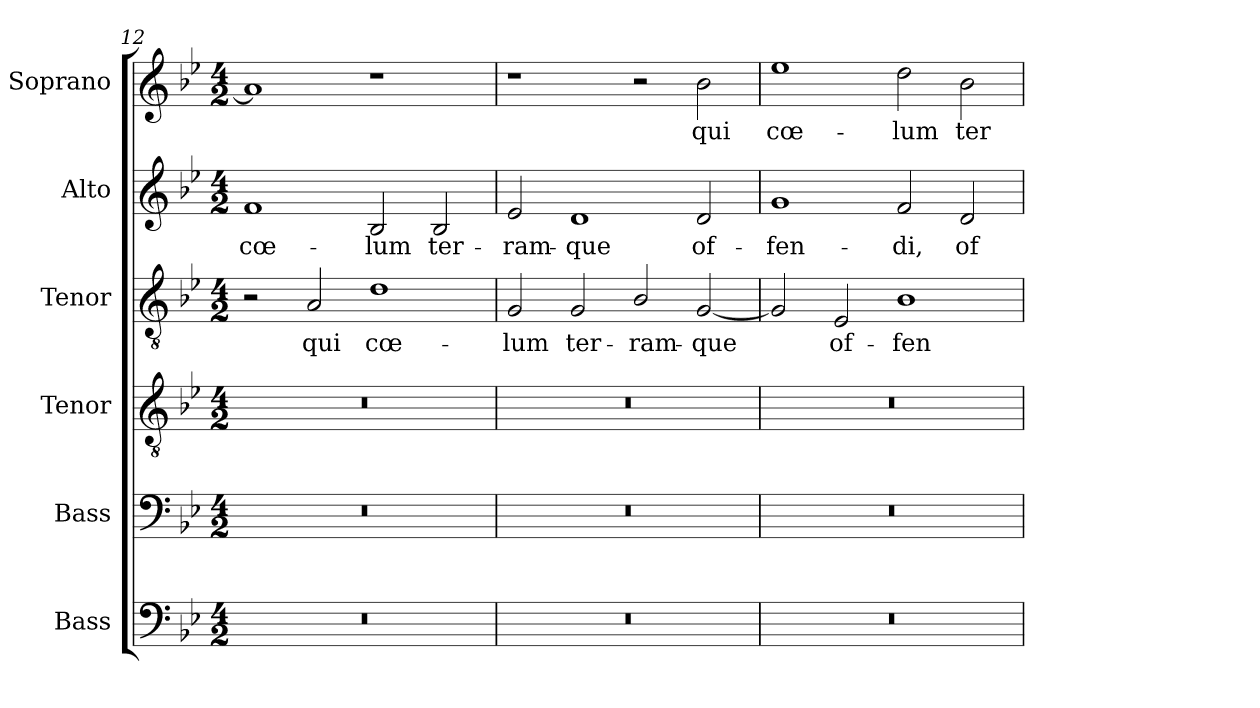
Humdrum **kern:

**kern	**kern	**kern	**kern	**text	**kern	**text	**kern	**text
*part6	*part5	*part4	*part3	*part3	*part2	*part2	*part1	*part1
*staff6	*staff5	*staff4	*staff3	*staff3	*staff2	*staff2	*staff1	*staff1
*I"Bass	*I"Bass	*I"Tenor	*I"Tenor	*	*I"Alto	*	*I"Soprano	*
*I'B2.	*I'B1.	*I'T2.	*I'T1.	*	*I'A.	*	*I'S.	*
*clefF4	*clefF4	*clefGv2	*clefGv2	*	*clefG2	*	*clefG2	*
*	*	*ITrd7c12	*ITrd7c12	*	*	*	*	*
*k[b-e-]	*k[b-e-]	*k[b-e-]	*k[b-e-]	*	*k[b-e-]	*	*k[b-e-]	*
*B-:	*B-:	*B-:	*B-:	*	*B-:	*	*B-:	*
*M4/2	*M4/2	*M4/2	*M4/2	*	*M4/2	*	*M4/2	*
=12	=12	=12	=12	=12	=12	=12	=12	=12
!LO:N:vis=1	!LO:N:vis=1	!LO:N:vis=1	!	!	!	!	!	!
!	!	!	!	!	!	!LO:LY:b:color=#000000	!	!
0r	0r	0r	2r	.	1fi	cœ-	1ai]	.
!	!	!	!	!LO:LY:b:color=#000000	!	!	!	!
.	.	.	2AAi/	qui	.	.	.	.
!	!	!	!	!LO:LY:b:color=#000000	!	!	!	!
!	!	!	!	!	!	!LO:LY:b:color=#000000	!	!
.	.	.	1Di	cœ-	2B-i/	-lum	1r	.
!	!	!	!	!	!	!LO:LY:b:color=#000000	!	!
.	.	.	.	.	2B-i/	ter-	.	.
=13	=13	=13	=13	=13	=13	=13	=13	=13
!LO:N:vis=1	!LO:N:vis=1	!LO:N:vis=1	!	!	!	!	!	!
!	!	!	!	!LO:LY:b:color=#000000	!	!	!	!
!	!	!	!	!	!	!LO:LY:b:color=#000000	!	!
0r	0r	0r	2GGi/	-lum	2e-i/	-ram-	1r	.
!	!	!	!	!LO:LY:b:color=#000000	!	!	!	!
!	!	!	!	!	!	!LO:LY:b:color=#000000	!	!
.	.	.	2GGi/	ter-	1di	-que	.	.
!	!	!	!	!LO:LY:b:color=#000000	!	!	!	!
.	.	.	2BB-i/	-ram-	.	.	2r	.
!	!	!	!	!LO:LY:b:color=#000000	!	!	!	!
!	!	!	!	!	!	!LO:LY:b:color=#000000	!	!
!	!	!	!	!	!	!	!	!LO:LY:b:color=#000000
.	.	.	[<2GGi/	-que	2di/	of-	2b-i\	qui
=14	=14	=14	=14	=14	=14	=14	=14	=14
!LO:N:vis=1	!LO:N:vis=1	!LO:N:vis=1	!	!	!	!	!	!
!	!	!	!	!	!	!LO:LY:b:color=#000000	!	!
!	!	!	!	!	!	!	!	!LO:LY:b:color=#000000
0r	0r	0r	2GGi/]	.	1gi	-fen-	1ee-i	cœ-
!	!	!	!	!LO:LY:b:color=#000000	!	!	!	!
.	.	.	2EE-i/	of-	.	.	.	.
!	!	!	!	!LO:LY:b:color=#000000	!	!	!	!
!	!	!	!	!	!	!LO:LY:b:color=#000000	!	!
!	!	!	!	!	!	!	!	!LO:LY:b:color=#000000
.	.	.	1BB-i	-fen-	2fi/	-di,	2ddi\	-lum
!	!	!	!	!	!	!LO:LY:b:color=#000000	!	!
!	!	!	!	!	!	!	!	!LO:LY:b:color=#000000
.	.	.	.	.	2di/	of-	2b-i\	ter-
=	=	=	=	=	=	=	=	=
*-	*-	*-	*-	*-	*-	*-	*-	*-
